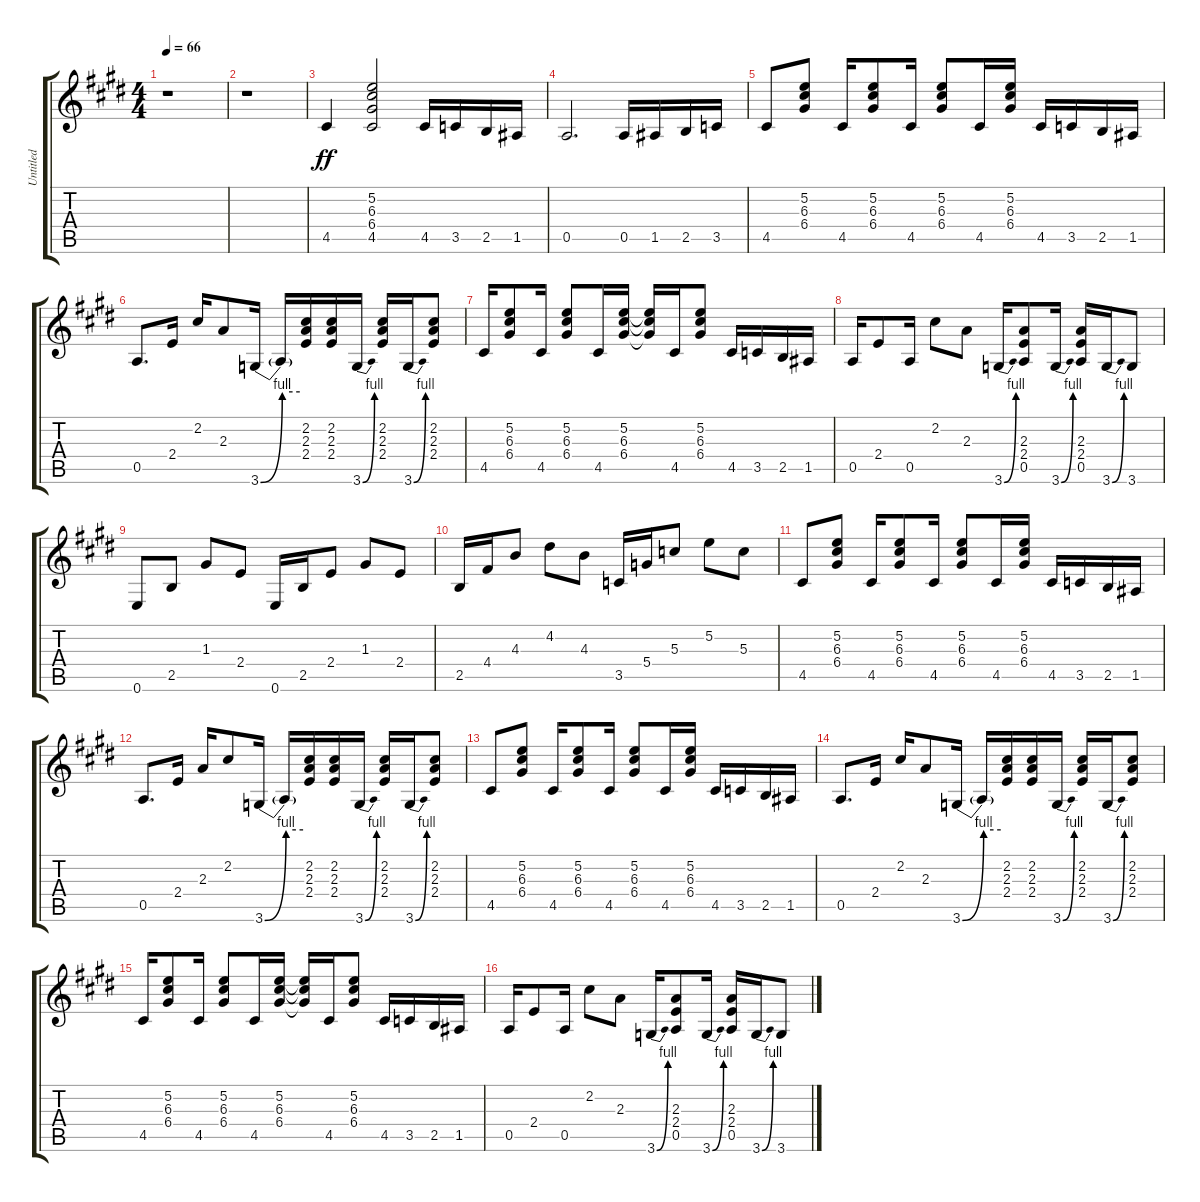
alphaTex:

\track ("Untitled" "Untitled") {instrument distortionguitar}
\staff {score tabs}
\tuning (E4 B3 G3 D3 A2 E2) {hide}
\ts (4 4)
\tempo 66
\clef g2
\ks e
r.1{dy ff} |
r.1 |
4.5.4 (5.2 6.3 6.4 4.5).2 4.5.16 3.5.16 2.5.16 1.5.16 |
0.5.2{d} 0.5.16 1.5.16 2.5.16 3.5.16 |
4.5.8 (5.2 6.3 6.4).8 4.5.16 (5.2 6.3 6.4).8 4.5.16 (5.2 6.3 6.4).8 4.5.16 (5.2 6.3 6.4).16 4.5.16 3.5.16 2.5.16 1.5.16 |
0.5.8{d} 2.4.16 2.2.16 2.3.8 3.6{be (bend 0 0 60 4)}.16 3.6{be (hold 0 4 60 4) t}.16 (2.2 2.3 2.4).16 (2.2 2.3 2.4).16 3.6{be (bend 0 0 60 4)}.16 (2.2 2.3 2.4).16 3.6{be (bend 0 0 60 4)}.16 (2.2 2.3 2.4).8 |
4.5.16 (5.2 6.3 6.4).8 4.5.16 (5.2 6.3 6.4).8 4.5.16 (5.2 6.3 6.4).16 (5.2{t} 6.3{t} 6.4{t}).16 4.5.16 (5.2 6.3 6.4).8 4.5.16 3.5.16 2.5.16 1.5.16 |
0.5.16 2.4.8 0.5.16 2.2.8 2.3.8 3.6{be (bend 0 0 60 4)}.16 (2.3 2.4 0.5).8 3.6{be (bend 0 0 60 4)}.16 (2.3 2.4 0.5).16 3.6{be (bend 0 0 60 4)}.16 3.6.8 |
0.6.8 2.5.8 1.3.8 2.4.8 0.6.16 2.5.16 2.4.8 1.3.8 2.4.8 |
2.5.16 4.4.16 4.3.8 4.2.8 4.3.8 3.5.16 5.4.16 5.3.8 5.2.8 5.3.8 |
4.5.8 (5.2 6.3 6.4).8 4.5.16 (5.2 6.3 6.4).8 4.5.16 (5.2 6.3 6.4).8 4.5.16 (5.2 6.3 6.4).16 4.5.16 3.5.16 2.5.16 1.5.16 |
0.5.8{d} 2.4.16 2.3.16 2.2.8 3.6{be (bend 0 0 60 4)}.16 3.6{be (hold 0 4 60 4) t}.16 (2.2 2.3 2.4).16 (2.2 2.3 2.4).16 3.6{be (bend 0 0 60 4)}.16 (2.2 2.3 2.4).16 3.6{be (bend 0 0 60 4)}.16 (2.2 2.3 2.4).8 |
4.5.8 (5.2 6.3 6.4).8 4.5.16 (5.2 6.3 6.4).8 4.5.16 (5.2 6.3 6.4).8 4.5.16 (5.2 6.3 6.4).16 4.5.16 3.5.16 2.5.16 1.5.16 |
0.5.8{d} 2.4.16 2.2.16 2.3.8 3.6{be (bend 0 0 60 4)}.16 3.6{be (hold 0 4 60 4) t}.16 (2.2 2.3 2.4).16 (2.2 2.3 2.4).16 3.6{be (bend 0 0 60 4)}.16 (2.2 2.3 2.4).16 3.6{be (bend 0 0 60 4)}.16 (2.2 2.3 2.4).8 |
4.5.16 (5.2 6.3 6.4).8 4.5.16 (5.2 6.3 6.4).8 4.5.16 (5.2 6.3 6.4).16 (5.2{t} 6.3{t} 6.4{t}).16 4.5.16 (5.2 6.3 6.4).8 4.5.16 3.5.16 2.5.16 1.5.16 |
0.5.16 2.4.8 0.5.16 2.2.8 2.3.8 3.6{be (bend 0 0 60 4)}.16 (2.3 2.4 0.5).8 3.6{be (bend 0 0 60 4)}.16 (2.3 2.4 0.5).16 3.6{be (bend 0 0 60 4)}.16 3.6.8
